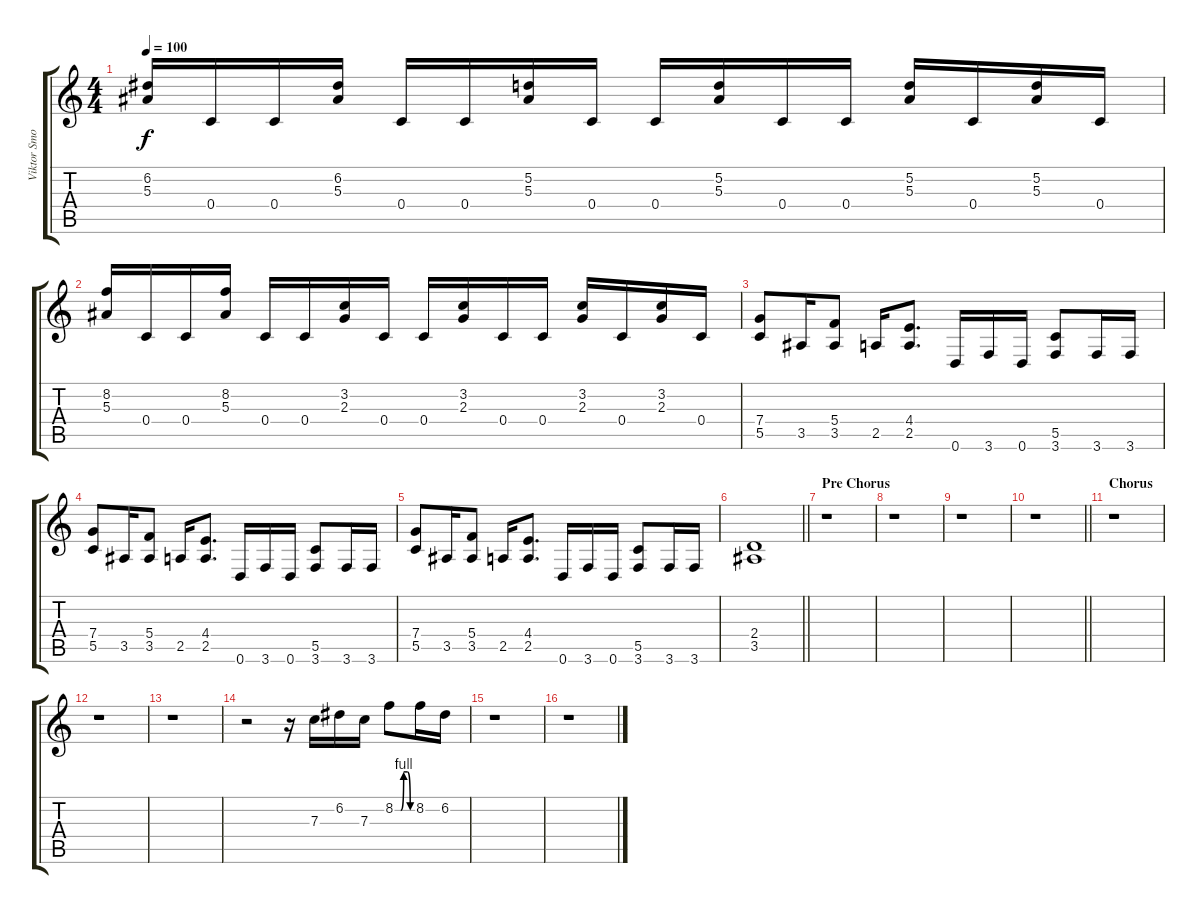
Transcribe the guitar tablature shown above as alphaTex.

\track ("Viktor Smolski Add." "Viktor Smo") {instrument distortionguitar}
\staff {score tabs}
\tuning (D4 A3 F3 C3 G2 D2) {hide}
\ts (4 4)
\tempo 100
\clef g2
\ks c
(6.2 5.3).16{dy f} 0.4.16 0.4.16 (6.2 5.3).16 0.4.16 0.4.16 (5.2 5.3).16 0.4.16 0.4.16 (5.2 5.3).16 0.4.16 0.4.16 (5.2 5.3).16 0.4.16 (5.2 5.3).16 0.4.16 |
(8.2 5.3).16 0.4.16 0.4.16 (8.2 5.3).16 0.4.16 0.4.16 (3.2 2.3).16 0.4.16 0.4.16 (3.2 2.3).16 0.4.16 0.4.16 (3.2 2.3).16 0.4.16 (3.2 2.3).16 0.4.16 |
(7.4 5.5).8 3.5.16 (5.4 3.5).8 2.5.16 (4.4 2.5).8{d} 0.6.16 3.6.16 0.6.16 (5.5 3.6).8 3.6.16 3.6.16 |
(7.4 5.5).8 3.5.16 (5.4 3.5).8 2.5.16 (4.4 2.5).8{d} 0.6.16 3.6.16 0.6.16 (5.5 3.6).8 3.6.16 3.6.16 |
(7.4 5.5).8 3.5.16 (5.4 3.5).8 2.5.16 (4.4 2.5).8{d} 0.6.16 3.6.16 0.6.16 (5.5 3.6).8 3.6.16 3.6.16 |
\barLineRight lightlight
(2.4 3.5).1 |
\section ("" "Pre Chorus")
r.1 |
r.1 |
r.1 |
\barLineRight lightlight
r.1 |
\section ("" "Chorus")
r.1 |
r.1 |
r.1 |
r.2 r.16 7.3.16 6.2.16 7.3.16 8.2{be (custom 0 0 20 0 30 4 43 4 53 0 60 0)}.8 8.2.16 6.2.16 |
r.1 |
r.1
